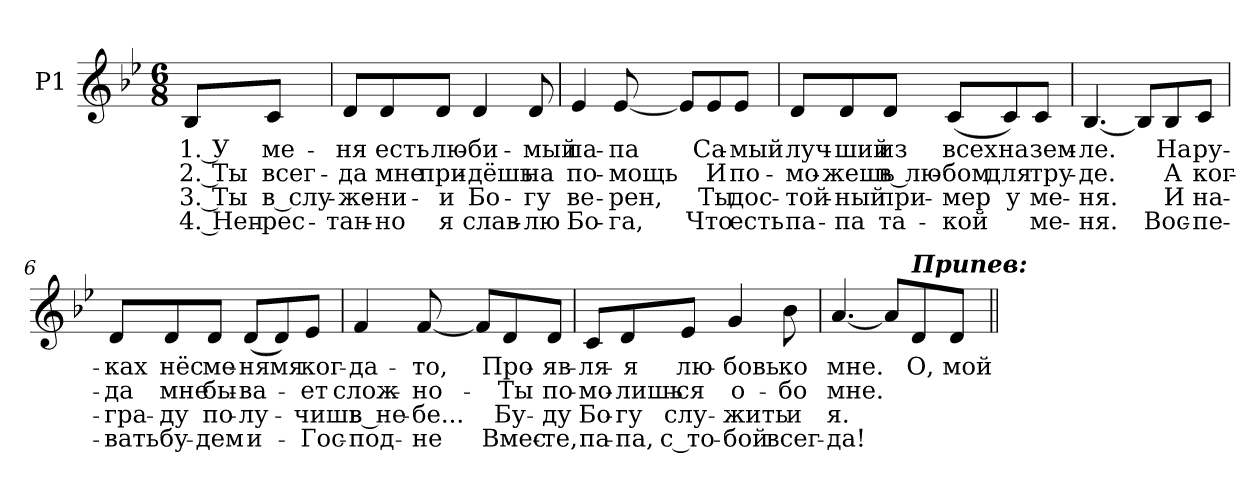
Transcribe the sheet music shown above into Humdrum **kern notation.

**kern	**text	**text	**text	**text
*part1	*part1	*part1	*part1	*part1
*staff1	*staff1	*staff1	*staff1	*staff1
*I"P1	*	*	*	*
!!LO:PB:g=z
*clefG2	*	*	*	*
*k[b-e-]	*	*	*	*
*B-:	*	*	*	*
*M6/8	*	*	*	*
*MM90	*	*	*	*
=1	=1	=1	=1	=1
!	!LO:LY:b:color=#000000	!LO:LY:b:color=#000000	!LO:LY:b:color=#000000	!LO:LY:b:color=#000000
8B-i/L	1. У	2. Ты	3. Ты	4. Неп-
!	!LO:LY:b:color=#000000	!LO:LY:b:color=#000000	!LO:LY:b:color=#000000	!LO:LY:b:color=#000000
8ci/J	ме-	всег-	в слу-	-рес-
=2	=2	=2	=2	=2
!	!LO:LY:b:color=#000000	!LO:LY:b:color=#000000	!LO:LY:b:color=#000000	!LO:LY:b:color=#000000
8di/L	-ня	-да	-же-	-тан-
!	!LO:LY:b:color=#000000	!LO:LY:b:color=#000000	!LO:LY:b:color=#000000	!LO:LY:b:color=#000000
8di/	есть	мне	-ни-	-но
!	!LO:LY:b:color=#000000	!LO:LY:b:color=#000000	!LO:LY:b:color=#000000	!LO:LY:b:color=#000000
8di/J	лю-	при-	-и	я
!	!LO:LY:b:color=#000000	!LO:LY:b:color=#000000	!LO:LY:b:color=#000000	!LO:LY:b:color=#000000
4di/	-би-	-дёшь	Бо-	слав-
!	!LO:LY:b:color=#000000	!LO:LY:b:color=#000000	!LO:LY:b:color=#000000	!LO:LY:b:color=#000000
8di/	-мый	на	-гу	-лю
=3	=3	=3	=3	=3
!	!LO:LY:b:color=#000000	!LO:LY:b:color=#000000	!LO:LY:b:color=#000000	!LO:LY:b:color=#000000
4e-i/	па-	по-	ве-	Бо-
!	!LO:LY:b:color=#000000	!LO:LY:b:color=#000000	!LO:LY:b:color=#000000	!LO:LY:b:color=#000000
[<8e-i/	-па	-мощь	-рен,	-га,
8e-i/L]	.	.	.	.
!	!LO:LY:b:color=#000000	!LO:LY:b:color=#000000	!LO:LY:b:color=#000000	!LO:LY:b:color=#000000
8e-i/	Са-	И	Ты	Что
!	!LO:LY:b:color=#000000	!LO:LY:b:color=#000000	!LO:LY:b:color=#000000	!LO:LY:b:color=#000000
8e-i/J	-мый	по-	дос-	есть
=4	=4	=4	=4	=4
!	!LO:LY:b:color=#000000	!LO:LY:b:color=#000000	!LO:LY:b:color=#000000	!LO:LY:b:color=#000000
8di/L	луч-	-мо-	-той-	па-
!	!LO:LY:b:color=#000000	!LO:LY:b:color=#000000	!LO:LY:b:color=#000000	!LO:LY:b:color=#000000
8di/	-ший	-жешь	-ный	-па
!	!LO:LY:b:color=#000000	!LO:LY:b:color=#000000	!LO:LY:b:color=#000000	!LO:LY:b:color=#000000
8di/J	из	в лю-	при-	та-
!	!LO:LY:b:color=#000000	!LO:LY:b:color=#000000	!LO:LY:b:color=#000000	!LO:LY:b:color=#000000
(8ci/L	всех	-бом	-мер	-кой
!	!LO:LY:b:color=#000000	!LO:LY:b:color=#000000	!LO:LY:b:color=#000000	!
8ci/)	на	для	у	.
!	!LO:LY:b:color=#000000	!LO:LY:b:color=#000000	!LO:LY:b:color=#000000	!LO:LY:b:color=#000000
8ci/J	зем-	тру-	ме-	ме-
!!LO:LB:g=z
=5	=5	=5	=5	=5
!	!LO:LY:b:color=#000000	!LO:LY:b:color=#000000	!LO:LY:b:color=#000000	!LO:LY:b:color=#000000
[<4.B-i/	-ле.	-де.	-ня.	-ня.
8B-i/L]	.	.	.	.
!	!LO:LY:b:color=#000000	!LO:LY:b:color=#000000	!LO:LY:b:color=#000000	!LO:LY:b:color=#000000
8B-i/	На	А	И	Вос-
!	!LO:LY:b:color=#000000	!LO:LY:b:color=#000000	!LO:LY:b:color=#000000	!LO:LY:b:color=#000000
8ci/J	ру-	ког-	на-	-пе-
=6	=6	=6	=6	=6
!	!LO:LY:b:color=#000000	!LO:LY:b:color=#000000	!LO:LY:b:color=#000000	!LO:LY:b:color=#000000
8di/L	-ках	-да	-гра-	-вать
!	!LO:LY:b:color=#000000	!LO:LY:b:color=#000000	!LO:LY:b:color=#000000	!LO:LY:b:color=#000000
8di/	нёс	мне	-ду	бу-
!	!LO:LY:b:color=#000000	!LO:LY:b:color=#000000	!LO:LY:b:color=#000000	!LO:LY:b:color=#000000
8di/J	ме-	бы-	по-	-дем
!	!LO:LY:b:color=#000000	!LO:LY:b:color=#000000	!LO:LY:b:color=#000000	!LO:LY:b:color=#000000
(8di/L	-ня	-ва-	-лу-	и-
!	!LO:LY:b:color=#000000	!	!	!
8di/)	-мя	.	.	.
!	!LO:LY:b:color=#000000	!LO:LY:b:color=#000000	!LO:LY:b:color=#000000	!LO:LY:b:color=#000000
8e-i/J	ког-	-ет	-чишь	Гос-
=7	=7	=7	=7	=7
!	!LO:LY:b:color=#000000	!LO:LY:b:color=#000000	!LO:LY:b:color=#000000	!LO:LY:b:color=#000000
4fi/	-да-	слож-	в не-	-под-
!	!LO:LY:b:color=#000000	!LO:LY:b:color=#000000	!LO:LY:b:color=#000000	!LO:LY:b:color=#000000
[<8fi/	-то,	-но-	-бе...	-не
8fi/L]	.	.	.	.
!	!LO:LY:b:color=#000000	!LO:LY:b:color=#000000	!LO:LY:b:color=#000000	!LO:LY:b:color=#000000
8di/	Про-	-Ты	Бу-	Вмес-
!	!LO:LY:b:color=#000000	!LO:LY:b:color=#000000	!LO:LY:b:color=#000000	!LO:LY:b:color=#000000
8di/J	-яв-	по-	-ду	-те,
=8	=8	=8	=8	=8
!	!LO:LY:b:color=#000000	!LO:LY:b:color=#000000	!LO:LY:b:color=#000000	!LO:LY:b:color=#000000
8ci/L	-ля-	-мо-	Бо-	па-
!	!LO:LY:b:color=#000000	!LO:LY:b:color=#000000	!LO:LY:b:color=#000000	!LO:LY:b:color=#000000
8di/	-я	-лишь-	-гу	-па,
!	!LO:LY:b:color=#000000	!LO:LY:b:color=#000000	!LO:LY:b:color=#000000	!LO:LY:b:color=#000000
8e-i/J	лю-	-ся	слу-	с то-
!	!LO:LY:b:color=#000000	!LO:LY:b:color=#000000	!LO:LY:b:color=#000000	!LO:LY:b:color=#000000
4gi/	-бовь	о-	-жить	-бой
!	!LO:LY:b:color=#000000	!LO:LY:b:color=#000000	!LO:LY:b:color=#000000	!LO:LY:b:color=#000000
8b-i\	ко	-бо	и	всег-
!!LO:LB:g=z
=9	=9	=9	=9	=9
!	!LO:LY:b:color=#000000	!LO:LY:b:color=#000000	!LO:LY:b:color=#000000	!LO:LY:b:color=#000000
[<4.ai/	мне.	мне.	я.	-да!
8ai/L]	.	.	.	.
!LO:TX:a:Bi:t=Припев&colon;	!	!	!	!
!	!LO:LY:b:color=#000000	!	!	!
8di/	О,	.	.	.
!	!LO:LY:b:color=#000000	!	!	!
8di/J	мой	.	.	.
=||	=||	=||	=||	=||
*-	*-	*-	*-	*-
